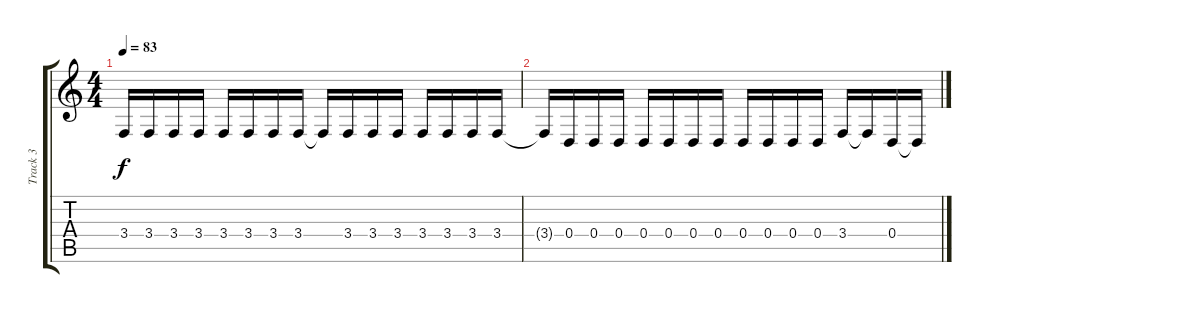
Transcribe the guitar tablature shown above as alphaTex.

\track ("Track 3" "Track 3") {instrument clavinet}
\staff {score tabs}
\tuning (E4 B3 G3 D3 A2 E2) {hide}
\ts (4 4)
\tempo 83
\clef g2
\ks c
3.4{t}.16{dy f} 3.4.16 3.4.16 3.4.16 3.4.16 3.4.16 3.4.16 3.4.16 3.4{t}.16 3.4.16 3.4.16 3.4.16 3.4.16 3.4.16 3.4.16 3.4.16 |
3.4{t}.16 0.4.16 0.4.16 0.4.16 0.4.16 0.4.16 0.4.16 0.4.16 0.4.16 0.4.16 0.4.16 0.4.16 3.4.16 3.4{t}.16 0.4.16 0.4{t}.16
